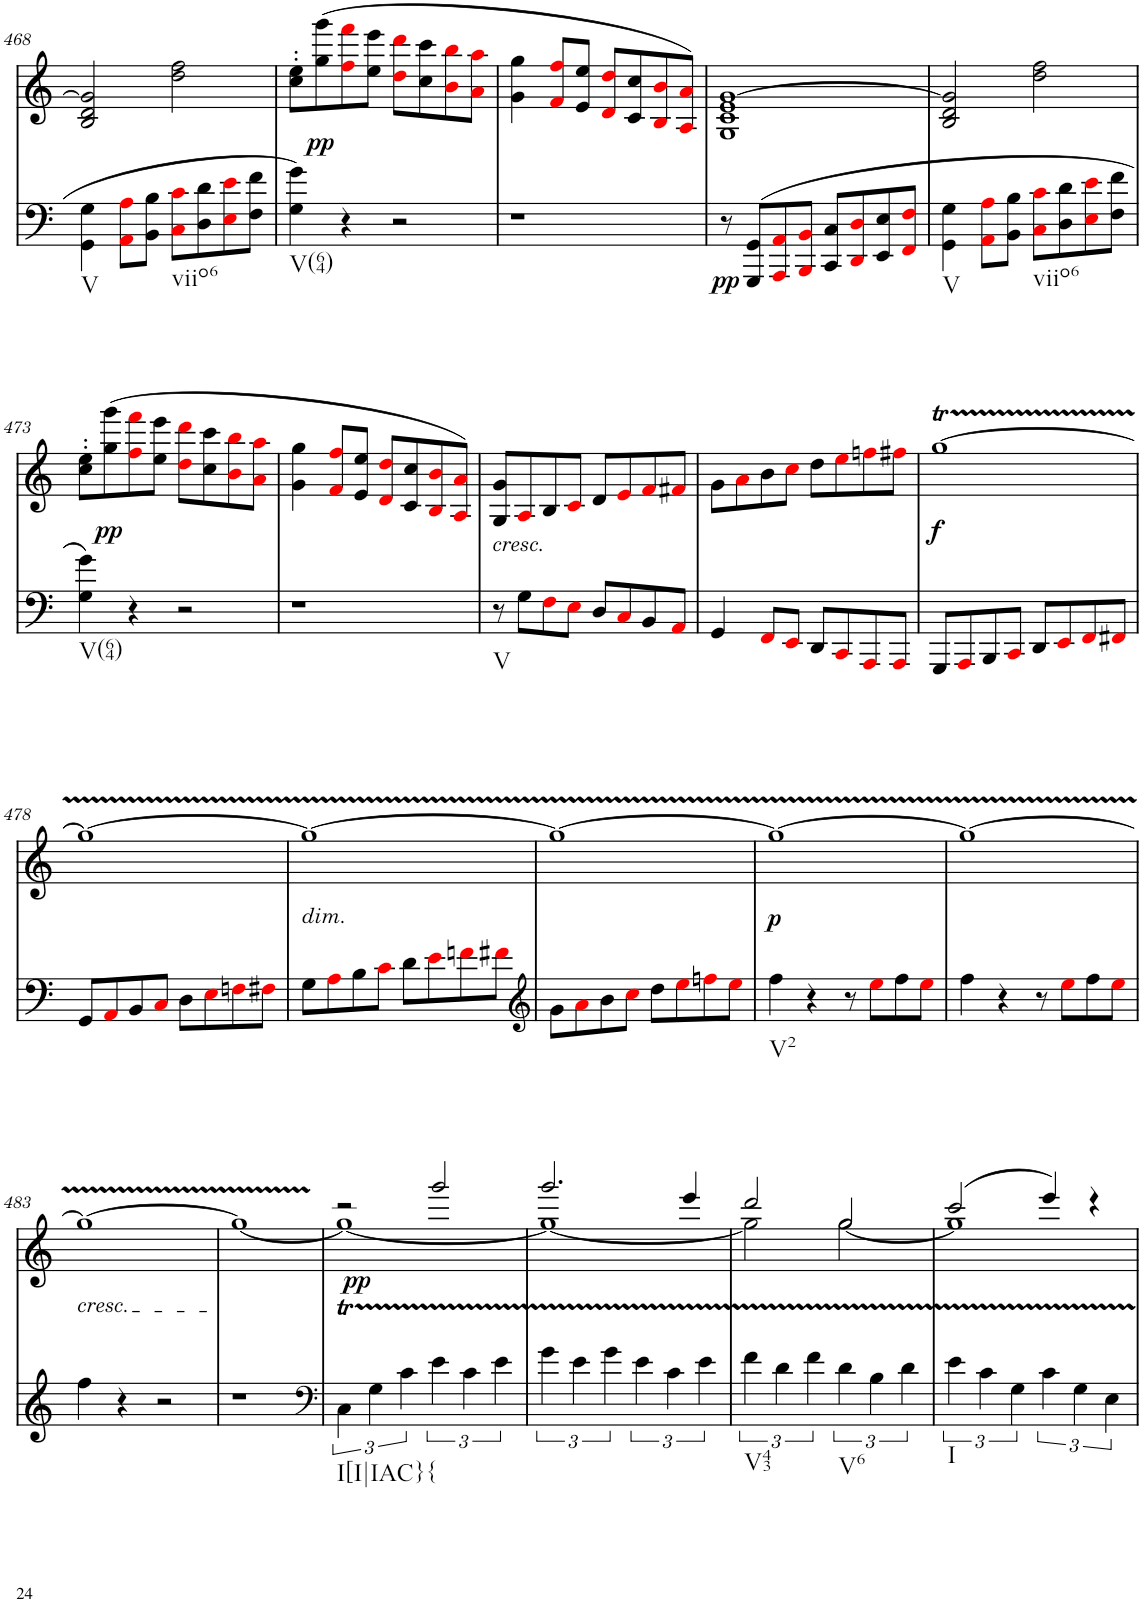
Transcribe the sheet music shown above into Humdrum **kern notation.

**kern	**dynam	**kern	**text	**dynam
*part2	*part2	*part1	*part1	*part1
*staff2	*staff2	*staff1	*staff1	*staff1
*I"piano	*	*I"piano	*	*
*I'Pno	*	*I'Pno	*	*
!!LO:PB:g=z
*clefF4	*	*clefG2	*	*
*k[]	*	*k[]	*	*
*C:	*	*C:	*	*
*M2/2	*	*M2/2	*	*
*met(c|)	*	*met(c|)	*	*
=468	=468	=468	=468	=468
!LO:TX:b:t=V	!	!	!	!
4GG\ 4G\	.	2B/ 2d/ 2g/]	.	.
8AAi\ 8Ai\L	.	.	.	.
8BB\ 8B\J	.	.	.	.
!LO:TX:b:t=viio6	!	!	!	!
8Ci\ 8ci\L	.	2dd\ 2ff\	.	.
8D\ 8d\	.	.	.	.
8Ei\ 8ei\	.	.	.	.
8F\ 8f\J	.	.	.	.
=469	=469	=469	=469	=469
!LO:TX:b:t=V(64)	!	!	!	!
4G\ 4g\	.	8cc\' 8ee\'L	.	.
!	!	!	!LO:LY:b	!LO:DY:b
.	.	(8gg\ 8ggg\	pp	pp
4r	.	8ffi\ 8fffi\	.	.
.	.	8ee\ 8eee\J	.	.
2r	.	8ddi\ 8dddi\L	.	.
.	.	8cc\ 8ccc\	.	.
.	.	8bi\ 8bbi\	.	.
.	.	8ai\ 8aai\J	.	.
=470	=470	=470	=470	=470
1r	.	4g\ 4gg\	.	.
.	.	8fi/ 8ffi/L	.	.
.	.	8e/ 8ee/J	.	.
.	.	8di/ 8ddi/L	.	.
.	.	8c/ 8cc/	.	.
.	.	8Bi/ 8bi/	.	.
.	.	8Ai/ 8ai/J)	.	.
=471	=471	=471	=471	=471
!	!LO:DY:b	!	!	!
8r	pp	1G 1c 1e [1g	.	.
(8GGG/ 8GG/L	.	.	.	.
8AAAi/ 8AAi/	.	.	.	.
8BBBi/ 8BBi/J	.	.	.	.
8CC/ 8C/L	.	.	.	.
8DDi/ 8Di/	.	.	.	.
8EE/ 8E/	.	.	.	.
8FFi/ 8Fi/J	.	.	.	.
=472	=472	=472	=472	=472
!LO:TX:b:t=V	!	!	!	!
4GG\ 4G\	.	2B/ 2d/ 2g/]	.	.
8AAi\ 8Ai\L	.	.	.	.
8BB\ 8B\J	.	.	.	.
!LO:TX:b:t=viio6	!	!	!	!
8Ci\ 8ci\L	.	2dd\ 2ff\	.	.
8D\ 8d\	.	.	.	.
8Ei\ 8ei\	.	.	.	.
8F\ 8f\J	.	.	.	.
!!LO:LB:g=z
=473	=473	=473	=473	=473
!LO:TX:b:t=V(64)	!	!	!	!
4G\ 4g\)	.	8cc\' 8ee\'L	.	.
!	!	!	!LO:LY:b	!LO:DY:b
.	.	(8gg\ 8ggg\	pp	pp
4r	.	8ffi\ 8fffi\	.	.
.	.	8ee\ 8eee\J	.	.
2r	.	8ddi\ 8dddi\L	.	.
.	.	8cc\ 8ccc\	.	.
.	.	8bi\ 8bbi\	.	.
.	.	8ai\ 8aai\J	.	.
=474	=474	=474	=474	=474
1r	.	4g\ 4gg\	.	.
.	.	8fi/ 8ffi/L	.	.
.	.	8e/ 8ee/J	.	.
.	.	8di/ 8ddi/L	.	.
.	.	8c/ 8cc/	.	.
.	.	8Bi/ 8bi/	.	.
.	.	8Ai/ 8ai/J)	.	.
=475	=475	=475	=475	=475
!	!	!LO:TX:b:i:t=cresc.	!	!
!LO:TX:b:t=V	!	!	!	!
!	!	!	!LO:LY:b	!
8r	.	8G/ 8g/L	<	.
8G\L	.	8Ai/	.	.
8Fi\	.	8B/	.	.
8Ei\J	.	8ci/J	.	.
8D/L	.	8d/L	.	.
8Ci/	.	8ei/	.	.
8BB/	.	8fi/	.	.
8AAi/J	.	8f#Xi/J	.	.
=476	=476	=476	=476	=476
4GG/	.	8g\L	.	.
.	.	8ai\	.	.
8FFi/L	.	8b\	.	.
8EEi/J	.	8cci\J	.	.
8DD/L	.	8dd\L	.	.
8CCi/	.	8eei\	.	.
8AAAi/	.	8ffni\	.	.
8AAAi/J	.	8ff#Xi\J	.	.
=477	=477	=477	=477	=477
!	!	!	!LO:LY:b	!LO:DY:b
8GGG/L	.	[1ggT	f	f
8AAAi/	.	.	.	.
8BBB/	.	.	.	.
8CCi/J	.	.	.	.
8DD/L	.	.	.	.
8EEi/	.	.	.	.
8FFi/	.	.	.	.
8FF#Xi/J	.	.	.	.
!!LO:LB:g=z
=478	=478	=478	=478	=478
8GG/L	.	1gg_	.	.
8AAi/	.	.	.	.
8BB/	.	.	.	.
8Ci/J	.	.	.	.
8D\L	.	.	.	.
8Ei\	.	.	.	.
8Fni\	.	.	.	.
8F#Xi\J	.	.	.	.
=479	=479	=479	=479	=479
!	!	!LO:TX:b:i:t=dim.	!	!
!	!	!	!LO:LY:b	!
8G\L	.	1gg_	>	.
8Ai\	.	.	.	.
8B\	.	.	.	.
8ci\J	.	.	.	.
8d\L	.	.	.	.
8ei\	.	.	.	.
8fni\	.	.	.	.
8f#Xi\J	.	.	.	.
=480	=480	=480	=480	=480
*clefG2	*	*	*	*
8g\L	.	1gg_	.	.
8ai\	.	.	.	.
8b\	.	.	.	.
8cci\J	.	.	.	.
8dd\L	.	.	.	.
8eei\	.	.	.	.
8ffni\	.	.	.	.
8eei\J	.	.	.	.
=481	=481	=481	=481	=481
!LO:TX:b:t=V2	!	!	!	!
!	!	!	!LO:LY:b	!LO:DY:b
4ff\	.	1gg_	p	p
4r	.	.	.	.
8r	.	.	.	.
8eei\L	.	.	.	.
8ff\	.	.	.	.
8eei\J	.	.	.	.
=482	=482	=482	=482	=482
4ff\	.	1gg_	.	.
4r	.	.	.	.
8r	.	.	.	.
8eei\L	.	.	.	.
8ff\	.	.	.	.
8eei\J	.	.	.	.
!!LO:LB:g=z
=483	=483	=483	=483	=483
!	!	!LO:TX:b:i:t=cresc.	!	!
4ff\	.	1gg_	.	.
4r	.	.	.	.
2r	.	.	.	.
=484	=484	=484	=484	=484
1r	.	1ggTTT_	.	.
=485	=485	=485	=485	=485
*clefF4	*	*	*	*
*	*	*^	*	*
!LO:TX:b:t=I[I|IAC}{	!	!	!	!	!
!	!LO:DY:a	!	!	!LO:LY:b	!
6CT\	pp	2r	1gg_	pp	.
6G\	.	.	.	.	.
6c\	.	.	.	.	.
6e\	.	2ggg/	.	.	.
6c\	.	.	.	.	.
6e\	.	.	.	.	.
=486	=486	=486	=486	=486	=486
6g\	.	2.ggg/	1gg_	.	.
6e\	.	.	.	.	.
6g\	.	.	.	.	.
6e\	.	.	.	.	.
6c\	.	.	.	.	.
.	.	4eee/	.	.	.
6e\	.	.	.	.	.
=487	=487	=487	=487	=487	=487
!LO:TX:b:t=V43	!	!	!	!	!
6f\	.	2ddd/	2gg\]	.	.
6d\	.	.	.	.	.
6f\	.	.	.	.	.
!LO:TX:b:t=V6	!	!	!	!	!
6d\	.	2gg/	[2gg\	.	.
6B\	.	.	.	.	.
6d\	.	.	.	.	.
=488	=488	=488	=488	=488	=488
!LO:TX:b:t=I	!	!	!	!	!
6e\	.	(2ccc/	1gg]	.	.
6c\	.	.	.	.	.
6G\	.	.	.	.	.
6c\	.	4eee/)	.	.	.
6G\	.	.	.	.	.
.	.	4r	.	.	.
6E\	.	.	.	.	.
*	*	*v	*v	*	*
=	=	=	=	=
*-	*-	*-	*-	*-
